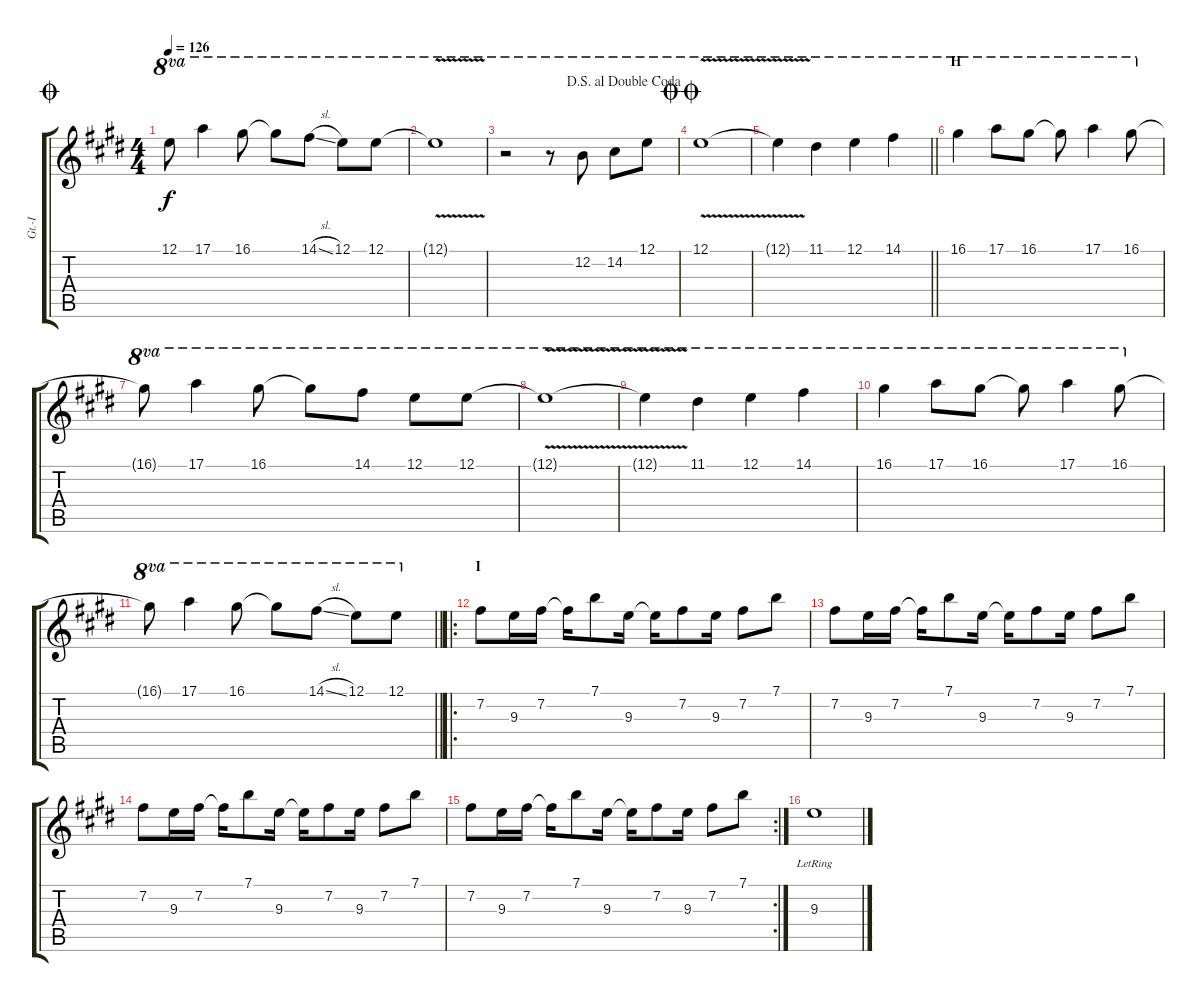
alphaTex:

\track ("Gt.-I" "Gt.-I") {instrument acousticguitarsteel}
\staff {score tabs}
\tuning (E4 B3 G3 D3 A2 E2) {hide}
\ts (4 4)
\jump coda
\tempo 126
\clef g2
\ks e
12.1{t}.8{ot 8va dy f} 17.1.4{ot 8va} 16.1.8{ot 8va} 16.1{t}.8{ot 8va} 14.1{sl}.8{ot 8va} 12.1.8{ot 8va} 12.1.8{ot 8va} |
12.1{v t}.1{ot 8va} |
\jump dalsegnoaldoublecoda
r.2{ot 8va} r.8{ot 8va} 12.2.8{ot 8va} 14.2.8{ot 8va} 12.1.8{ot 8va} |
\jump doublecoda
12.1{v}.1{ot 8va} |
\barLineRight lightlight
12.1{t}.4{ot 8va} 11.1.4{ot 8va} 12.1.4{ot 8va} 14.1.4{ot 8va} |
\section ("" "H")
16.1.4{ot 8va} 17.1.8{ot 8va} 16.1.8{ot 8va} 16.1{t}.8{ot 8va} 17.1.4{ot 8va} 16.1.8{ot 8va} |
16.1{t}.8{ot 8va} 17.1.4{ot 8va} 16.1.8{ot 8va} 16.1{t}.8{ot 8va} 14.1.8{ot 8va} 12.1.8{ot 8va} 12.1.8{ot 8va} |
12.1{v t}.1{ot 8va} |
12.1{t}.4{ot 8va} 11.1.4{ot 8va} 12.1.4{ot 8va} 14.1.4{ot 8va} |
16.1.4{ot 8va} 17.1.8{ot 8va} 16.1.8{ot 8va} 16.1{t}.8{ot 8va} 17.1.4{ot 8va} 16.1.8{ot 8va} |
\barLineRight lightlight
16.1{t}.8{ot 8va} 17.1.4{ot 8va} 16.1.8{ot 8va} 16.1{t}.8{ot 8va} 14.1{sl}.8{ot 8va} 12.1.8{ot 8va} 12.1.8{ot 8va} |
\ro
\section ("" "I")
7.2.8 9.3.16 7.2.16 7.2{t}.16 7.1.8 9.3.16 9.3{t}.16 7.2.8 9.3.16 7.2.8 7.1.8 |
7.2.8 9.3.16 7.2.16 7.2{t}.16 7.1.8 9.3.16 9.3{t}.16 7.2.8 9.3.16 7.2.8 7.1.8 |
7.2.8 9.3.16 7.2.16 7.2{t}.16 7.1.8 9.3.16 9.3{t}.16 7.2.8 9.3.16 7.2.8 7.1.8 |
\rc 2
7.2.8 9.3.16 7.2.16 7.2{t}.16 7.1.8 9.3.16 9.3{t}.16 7.2.8 9.3.16 7.2.8 7.1.8 |
9.3{lr}.1
